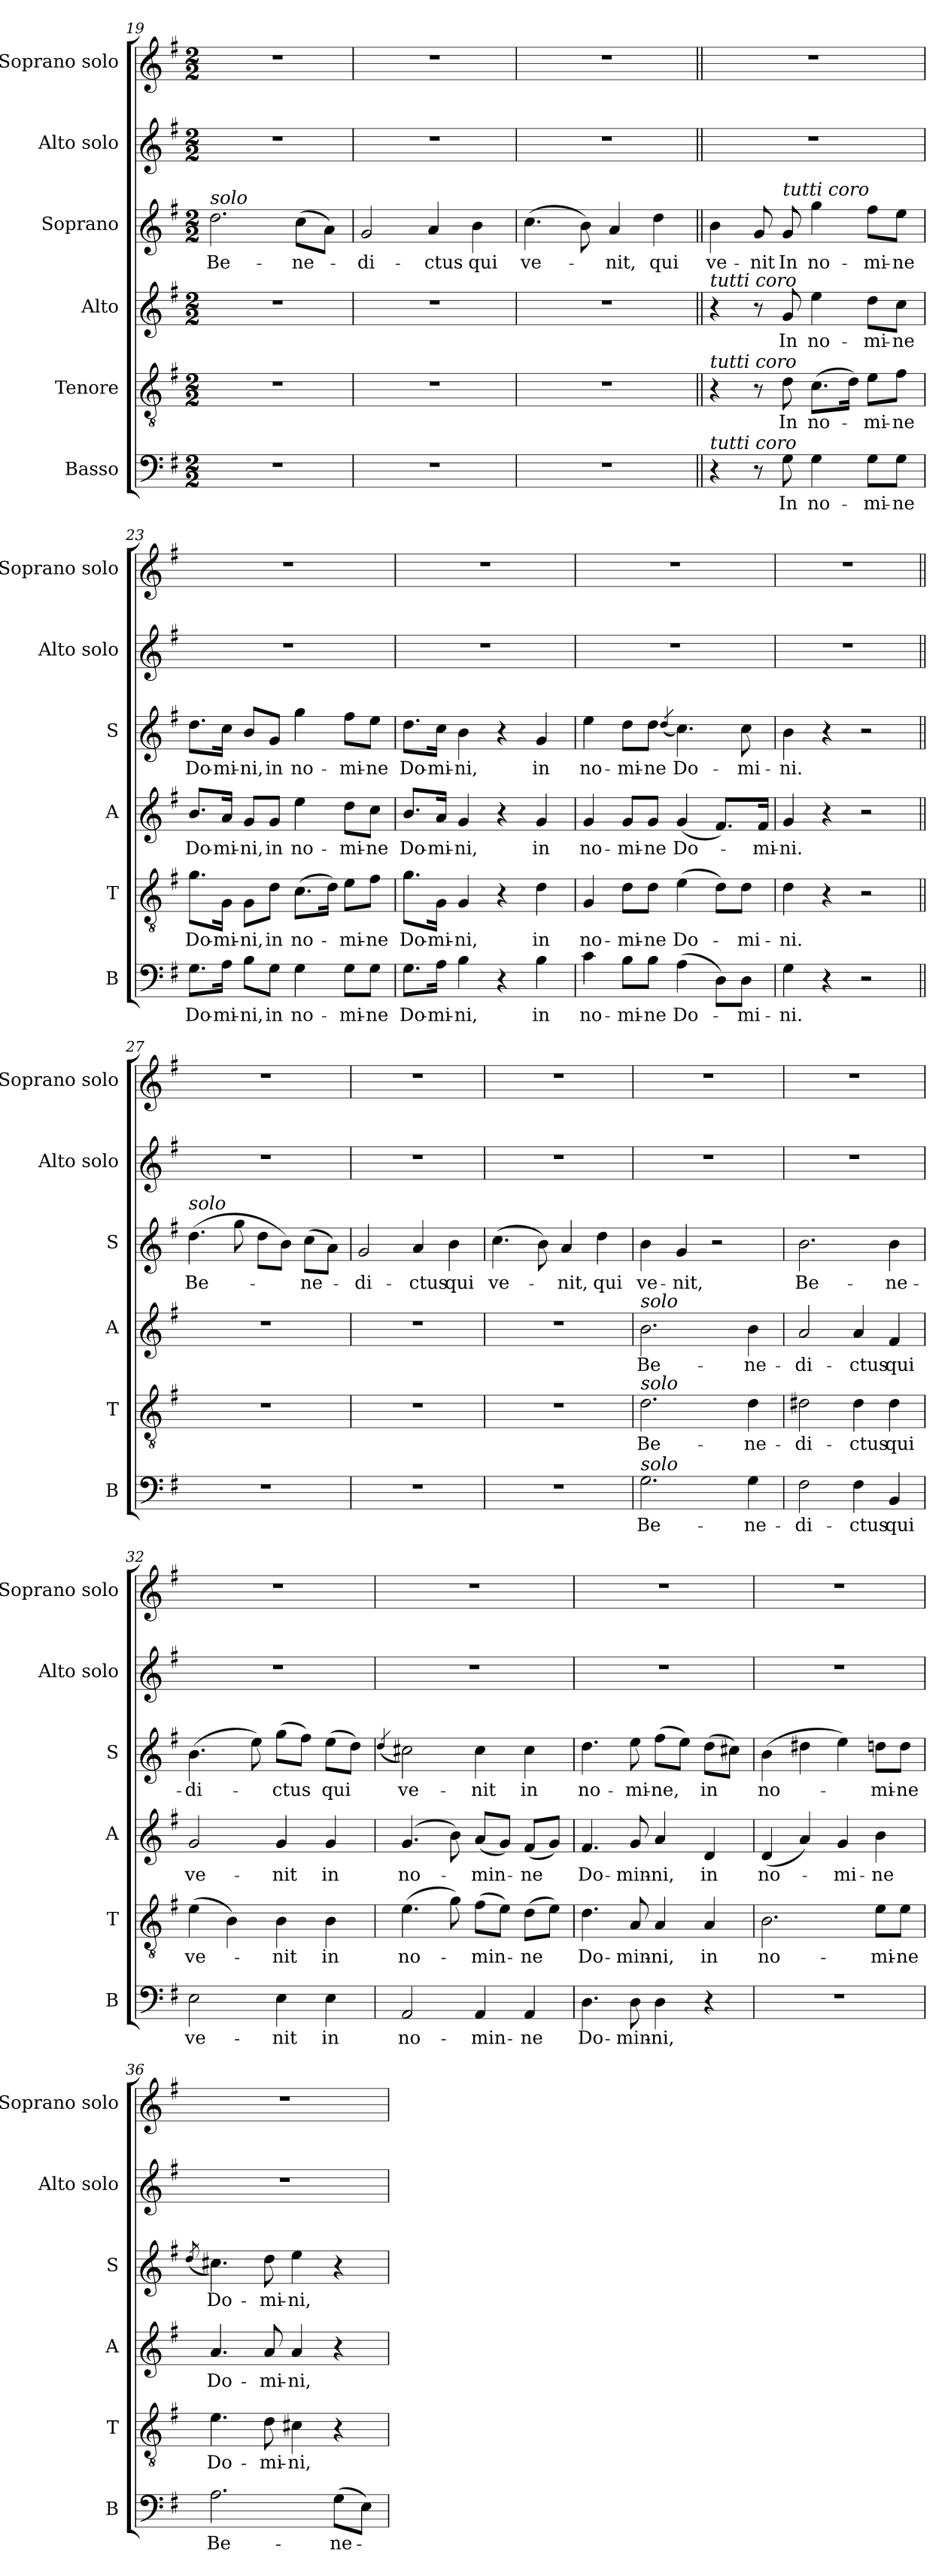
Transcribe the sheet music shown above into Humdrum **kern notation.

**kern	**text	**kern	**text	**kern	**text	**kern	**text	**kern	**kern
*part6	*part6	*part5	*part5	*part4	*part4	*part3	*part3	*part2	*part1
*staff6	*staff6	*staff5	*staff5	*staff4	*staff4	*staff3	*staff3	*staff2	*staff1
*I"Basso	*	*I"Tenore	*	*I"Alto	*	*I"Soprano	*	*I"Alto solo	*I"Soprano solo
*I'B	*	*I'T	*	*I'A	*	*I'S	*	*I'Alto solo	*I'Soprano solo
*clefF4	*	*clefGv2	*	*clefG2	*	*clefG2	*	*clefG2	*clefG2
*k[f#]	*	*k[f#]	*	*k[f#]	*	*k[f#]	*	*k[f#]	*k[f#]
*G:	*	*G:	*	*G:	*	*G:	*	*G:	*G:
*M2/2	*	*M2/2	*	*M2/2	*	*M2/2	*	*M2/2	*M2/2
=19	=19	=19	=19	=19	=19	=19	=19	=19	=19
!	!	!	!	!	!	!LO:TX:a:i:t=solo	!	!	!
1r	.	1r	.	1r	.	2.dd\	Be-	1r	1r
.	.	.	.	.	.	(>8cc\L	-ne-	.	.
.	.	.	.	.	.	8a\J)	.	.	.
=20	=20	=20	=20	=20	=20	=20	=20	=20	=20
1r	.	1r	.	1r	.	2g/	-di-	1r	1r
.	.	.	.	.	.	4a/	-ctus	.	.
.	.	.	.	.	.	4b\	qui	.	.
=21	=21	=21	=21	=21	=21	=21	=21	=21	=21
1r	.	1r	.	1r	.	(>4.cc\	ve-	1r	1r
.	.	.	.	.	.	8b\)	.	.	.
.	.	.	.	.	.	4a/	-nit,	.	.
.	.	.	.	.	.	4dd\	qui	.	.
=22||	=22||	=22||	=22||	=22||	=22||	=22||	=22||	=22||	=22||
!	!	!	!	!LO:TX:a:i:t=tutti coro	!	!	!	!	!
!	!	!LO:TX:a:i:t=tutti coro	!	!	!	!	!	!	!
!LO:TX:a:i:t=tutti coro	!	!	!	!	!	!	!	!	!
4r	.	4r	.	4r	.	4b\	ve-	1r	1r
8r	.	8r	.	8r	.	8g/	-nit	.	.
!	!	!	!	!	!	!LO:TX:a:i:t=tutti coro	!	!	!
8G\	In	8d\	In	8g/	In	8g/	In	.	.
4G\	no-	(>8.c\L	no-	4ee\	no-	4gg\	no-	.	.
.	.	16d\Jk)	.	.	.	.	.	.	.
8G\L	-mi-	8e\L	-mi-	8dd\L	-mi-	8ff#\L	-mi-	.	.
8G\J	-ne	8f#\J	-ne	8cc\J	-ne	8ee\J	-ne	.	.
!!LO:LB:g=z
=23	=23	=23	=23	=23	=23	=23	=23	=23	=23
8.G\L	Do-	8.g\L	Do-	8.b/L	Do-	8.dd\L	Do-	1r	1r
16A\Jk	-mi-	16G\Jk	-mi-	16a/Jk	-mi-	16cc\Jk	-mi-	.	.
8B\L	-ni,	8G\L	-ni,	8g/L	-ni,	8b/L	-ni,	.	.
8G\J	in	8d\J	in	8g/J	in	8g/J	in	.	.
4G\	no-	(>8.c\L	no-	4ee\	no-	4gg\	no-	.	.
.	.	16d\Jk)	.	.	.	.	.	.	.
8G\L	-mi-	8e\L	-mi-	8dd\L	-mi-	8ff#\L	-mi-	.	.
8G\J	-ne	8f#\J	-ne	8cc\J	-ne	8ee\J	-ne	.	.
=24	=24	=24	=24	=24	=24	=24	=24	=24	=24
8.G\L	Do-	8.g\L	Do-	8.b/L	Do-	8.dd\L	Do-	1r	1r
16A\Jk	-mi-	16G\Jk	-mi-	16a/Jk	-mi-	16cc\Jk	-mi-	.	.
4B\	-ni,	4G/	-ni,	4g/	-ni,	4b\	-ni,	.	.
4r	.	4r	.	4r	.	4r	.	.	.
4B\	in	4d\	in	4g/	in	4g/	in	.	.
=25	=25	=25	=25	=25	=25	=25	=25	=25	=25
4c\	no-	4G/	no-	4g/	no-	4ee\	no-	1r	1r
8B\L	-mi-	8d\L	-mi-	8g/L	-mi-	8dd\L	-mi-	.	.
8B\J	-ne	8d\J	-ne	8g/J	-ne	8dd\J	-ne	.	.
.	.	.	.	.	.	(<4qdd/	.	.	.
(>4A\	Do-	(>4e\	Do-	(<4g/	Do-	4.cc\)	Do-	.	.
8D\L)	.	8d\L)	.	8.f#/L)	.	.	.	.	.
8D\J	-mi-	8d\J	-mi-	.	.	8cc\	-mi-	.	.
.	.	.	.	16f#/Jk	-mi-	.	.	.	.
=26	=26	=26	=26	=26	=26	=26	=26	=26	=26
4G\	-ni.	4d\	-ni.	4g/	-ni.	4b\	-ni.	1r	1r
4r	.	4r	.	4r	.	4r	.	.	.
2r	.	2r	.	2r	.	2r	.	.	.
=27||	=27||	=27||	=27||	=27||	=27||	=27||	=27||	=27||	=27||
!	!	!	!	!	!	!LO:TX:a:i:t=solo	!	!	!
1r	.	1r	.	1r	.	(>4.dd\	Be-	1r	1r
.	.	.	.	.	.	8gg\	.	.	.
.	.	.	.	.	.	8dd\L	.	.	.
.	.	.	.	.	.	8b\J)	.	.	.
.	.	.	.	.	.	(>8cc\L	-ne-	.	.
.	.	.	.	.	.	8a\J)	.	.	.
!!LO:PB:g=z
=28	=28	=28	=28	=28	=28	=28	=28	=28	=28
1r	.	1r	.	1r	.	2g/	-di-	1r	1r
.	.	.	.	.	.	4a/	-ctus	.	.
.	.	.	.	.	.	4b\	qui	.	.
=29	=29	=29	=29	=29	=29	=29	=29	=29	=29
1r	.	1r	.	1r	.	(>4.cc\	ve-	1r	1r
.	.	.	.	.	.	8b\)	.	.	.
.	.	.	.	.	.	4a/	-nit,	.	.
.	.	.	.	.	.	4dd\	qui	.	.
=30	=30	=30	=30	=30	=30	=30	=30	=30	=30
!	!	!	!	!LO:TX:a:i:t=solo	!	!	!	!	!
!	!	!LO:TX:a:i:t=solo	!	!	!	!	!	!	!
!LO:TX:a:i:t=solo	!	!	!	!	!	!	!	!	!
2.G\	Be-	2.d\	Be-	2.b\	Be-	4b\	ve-	1r	1r
.	.	.	.	.	.	4g/	-nit,	.	.
.	.	.	.	.	.	2r	.	.	.
4G\	-ne-	4d\	-ne-	4b\	-ne-	.	.	.	.
=31	=31	=31	=31	=31	=31	=31	=31	=31	=31
2F#\	-di-	2d#X\	-di-	2a/	-di-	2.b\	Be-	1r	1r
4F#\	-ctus	4d#\	-ctus	4a/	-ctus	.	.	.	.
4BB/	qui	4d#\	qui	4f#/	qui	4b\	-ne-	.	.
=32	=32	=32	=32	=32	=32	=32	=32	=32	=32
2E\	ve-	(>4e\	ve-	2g/	ve-	(>4.b\	-di-	1r	1r
.	.	4B\)	.	.	.	.	.	.	.
.	.	.	.	.	.	8ee\)	.	.	.
4E\	-nit	4B\	-nit	4g/	-nit	(>8gg\L	-ctus	.	.
.	.	.	.	.	.	8ff#\J)	.	.	.
4E\	in	4B\	in	4g/	in	(>8ee\L	qui	.	.
.	.	.	.	.	.	8dd\J)	.	.	.
=33	=33	=33	=33	=33	=33	=33	=33	=33	=33
.	.	.	.	.	.	(<4qdd/	.	.	.
2AA/	no-	(>4.e\	no-	(>4.g/	no-	2cc#X\)	ve-	1r	1r
.	.	8g\)	.	8b\)	.	.	.	.	.
4AA/	-min-	(>8f#\L	-min-	(<8a/L	-min-	4cc#\	-nit	.	.
.	.	8e\J)	.	8g/J)	.	.	.	.	.
4AA/	-ne	(>8d\L	-ne	(<8f#/L	-ne	4cc#\	in	.	.
.	.	8e\J)	.	8g/J)	.	.	.	.	.
!!LO:LB:g=z
=34	=34	=34	=34	=34	=34	=34	=34	=34	=34
4.D\	Do-	4.d\	Do-	4.f#/	Do-	4.dd\	no-	1r	1r
8D\	-min-	8A/	-min-	8g/	-min-	8ee\	-mi-	.	.
4D\	-ni,	4A/	-ni,	4a/	-ni,	(>8ff#\L	-ne,	.	.
.	.	.	.	.	.	8ee\J)	.	.	.
4r	.	4A/	in	4d/	in	(>8dd\L	in	.	.
.	.	.	.	.	.	8cc#X\J)	.	.	.
=35	=35	=35	=35	=35	=35	=35	=35	=35	=35
1r	.	2.B\	no-	(<4d/	no-	(>4b\	no-	1r	1r
.	.	.	.	4a/)	.	4dd#X\	.	.	.
.	.	.	.	4g/	-mi-	4ee\)	.	.	.
.	.	8e\L	-mi-	4b\	-ne	8ddn\L	-mi-	.	.
.	.	8e\J	-ne	.	.	8dd\J	-ne	.	.
=36	=36	=36	=36	=36	=36	=36	=36	=36	=36
.	.	.	.	.	.	(<8qdd/	.	.	.
2.A\	Be-	4.e\	Do-	4.a/	Do-	4.cc#X\)	Do-	1r	1r
.	.	8d\	-mi-	8a/	-mi-	8dd\	-mi-	.	.
.	.	4c#X\	-ni,	4a/	-ni,	4ee\	-ni,	.	.
(>8G\L	-ne-	4r	.	4r	.	4r	.	.	.
8E\J)	.	.	.	.	.	.	.	.	.
=	=	=	=	=	=	=	=	=	=
*-	*-	*-	*-	*-	*-	*-	*-	*-	*-
